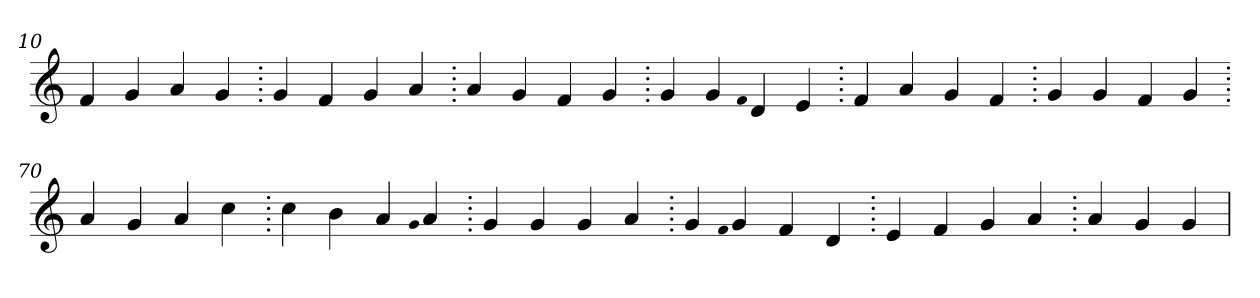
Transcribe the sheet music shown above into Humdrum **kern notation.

**kern
*part1
*staff1
*clefG2
=10.
4f
4g
4a
4g
=20.
4g
4f
4g
4a
=30.
4a
4g
4f
4g
=40.
4g
4g
qqf
4d
4e
=50.
4f
4a
4g
4f
=60.
4g
4g
4f
4g
=70.
4a
4g
4a
4cc
=80.
4cc
4b
4a
qqg
4a
=90.
4g
4g
4g
4a
=100.
4g
qqf
4g
4f
4d
=110.
4e
4f
4g
4a
=120.
4a
4g
4g
=
*-
